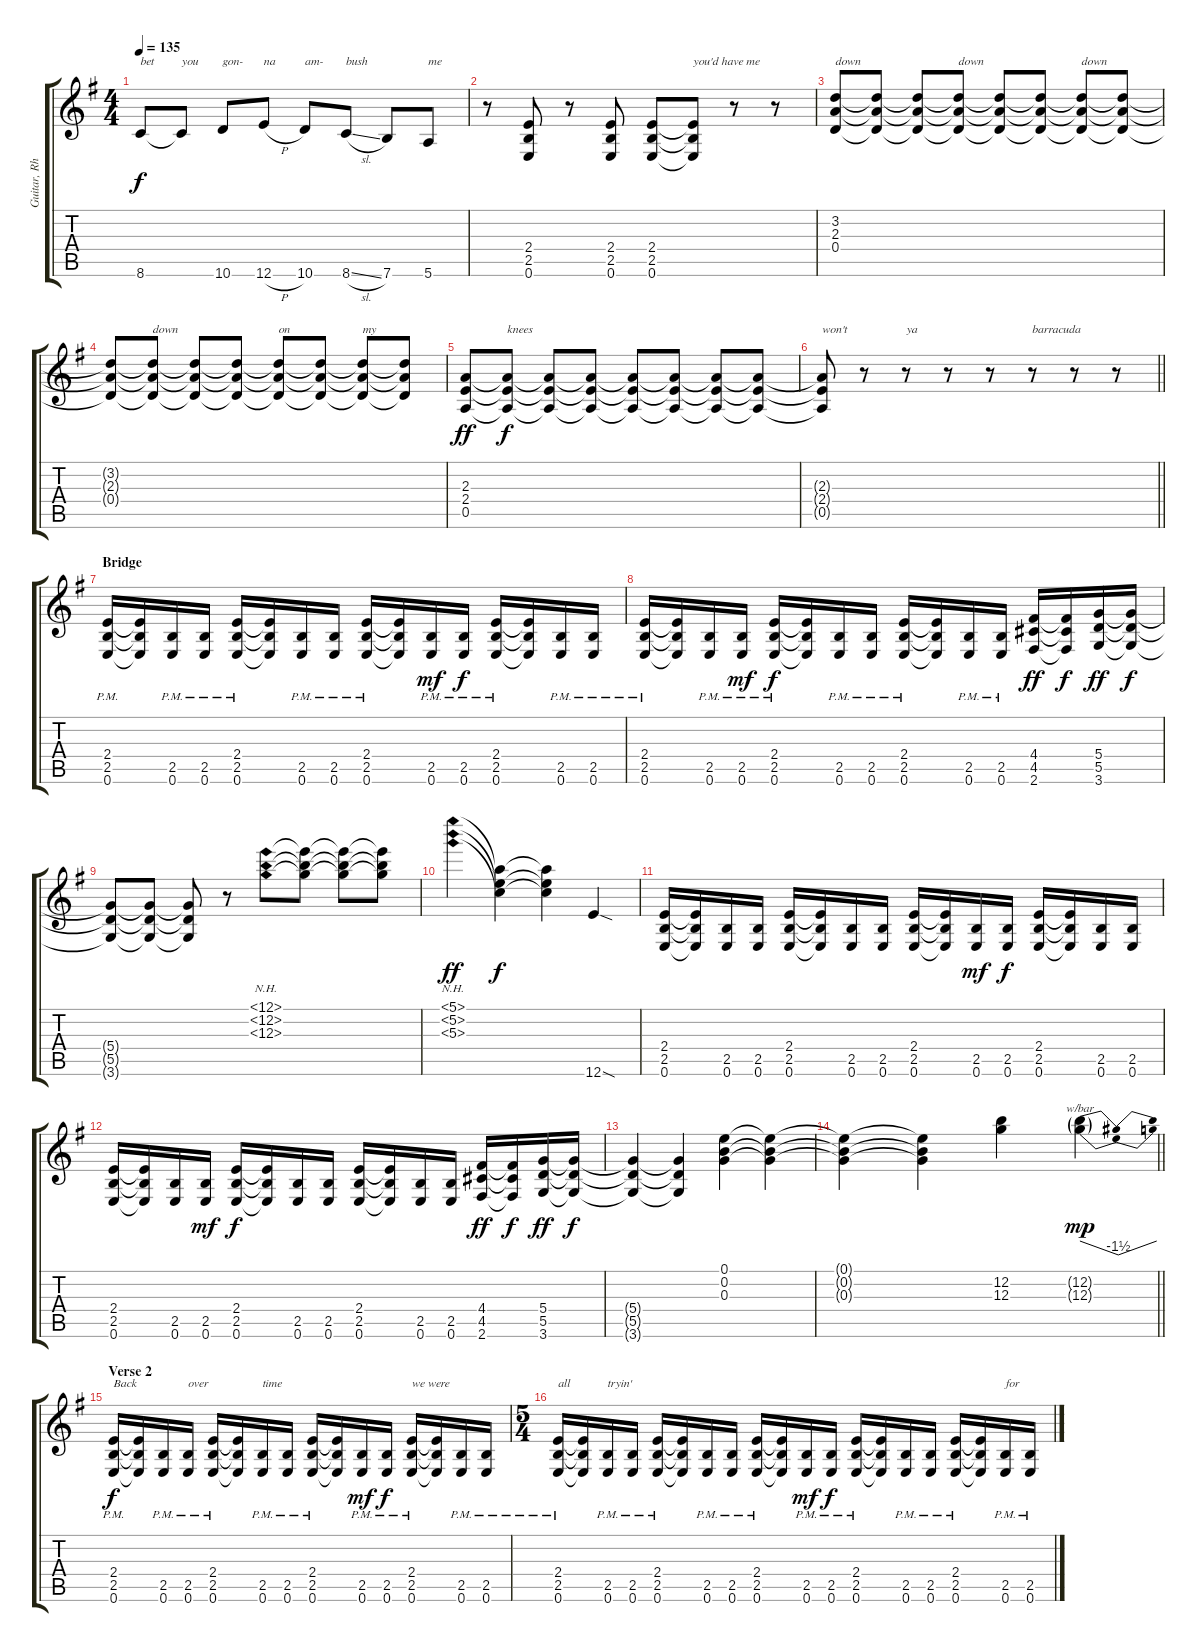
\track ("Guitar, Rhythm" "Guitar, Rh") {instrument overdrivenguitar}
\staff {score tabs}
\tuning (E4 B3 G3 D3 A2 E2) {hide}
\ts (4 4)
\tempo 135
\clef g2
\ks g
8.6.8{txt "bet" dy f} 8.6{t}.8{txt "you"} 10.6.8{txt "gon-"} 12.6{h}.8{txt "na"} 10.6.8{txt "am-"} 8.6{sl}.8{txt "bush"} 7.6.8 5.6.8{txt "me"} |
r.8 (2.4 2.5 0.6).8 r.8 (2.4 2.5 0.6).8 (2.4 2.5 0.6).8 (2.4{t} 2.5{t} 0.6{t}).8{txt "you'd have me"} r.8 r.8 |
(3.2 2.3 0.4).8{txt "down"} (3.2{t} 2.3{t} 0.4{t}).8 (3.2{t} 2.3{t} 0.4{t}).8 (3.2{t} 2.3{t} 0.4{t}).8{txt "down"} (3.2{t} 2.3{t} 0.4{t}).8 (3.2{t} 2.3{t} 0.4{t}).8 (3.2{t} 2.3{t} 0.4{t}).8{txt "down"} (3.2{t} 2.3{t} 0.4{t}).8 |
(3.2{t} 2.3{t} 0.4{t}).8 (3.2{t} 2.3{t} 0.4{t}).8{txt "down"} (3.2{t} 2.3{t} 0.4{t}).8 (3.2{t} 2.3{t} 0.4{t}).8 (3.2{t} 2.3{t} 0.4{t}).8{txt "on"} (3.2{t} 2.3{t} 0.4{t}).8 (3.2{t} 2.3{t} 0.4{t}).8{txt "my"} (3.2{t} 2.3{t} 0.4{t}).8 |
(2.3 2.4 0.5).8{dy ff} (2.3{t} 2.4{t} 0.5{t}).8{txt "knees" dy f} (2.3{t} 2.4{t} 0.5{t}).8 (2.3{t} 2.4{t} 0.5{t}).8 (2.3{t} 2.4{t} 0.5{t}).8 (2.3{t} 2.4{t} 0.5{t}).8 (2.3{t} 2.4{t} 0.5{t}).8 (2.3{t} 2.4{t} 0.5{t}).8 |
\barLineRight lightlight
(2.3{t} 2.4{t} 0.5{t}).8{txt "won't"} r.8 r.8{txt "ya"} r.8 r.8 r.8{txt "barracuda"} r.8 r.8 |
\section ("" "Bridge")
(2.4{pm} 2.5{pm} 0.6{pm}).16 (2.4{t} 2.5{t} 0.6{t}).16 (2.5{pm} 0.6{pm}).16 (2.5{pm} 0.6{pm}).16 (2.4{pm} 2.5{pm} 0.6{pm}).16 (2.4{t} 2.5{t} 0.6{t}).16 (2.5{pm} 0.6{pm}).16 (2.5{pm} 0.6{pm}).16 (2.4{pm} 2.5{pm} 0.6{pm}).16 (2.4{t} 2.5{t} 0.6{t}).16 (2.5{pm} 0.6{pm}).16{dy mf} (2.5{pm} 0.6{pm}).16{dy f} (2.4{pm} 2.5{pm} 0.6{pm}).16 (2.4{t} 2.5{t} 0.6{t}).16 (2.5{pm} 0.6{pm}).16 (2.5{pm} 0.6{pm}).16 |
(2.4{pm} 2.5{pm} 0.6{pm}).16 (2.4{t} 2.5{t} 0.6{t}).16 (2.5{pm} 0.6{pm}).16 (2.5{pm} 0.6{pm}).16{dy mf} (2.4{pm} 2.5{pm} 0.6{pm}).16{dy f} (2.4{t} 2.5{t} 0.6{t}).16 (2.5{pm} 0.6{pm}).16 (2.5{pm} 0.6{pm}).16 (2.4{pm} 2.5{pm} 0.6{pm}).16 (2.4{t} 2.5{t} 0.6{t}).16 (2.5{pm} 0.6{pm}).16 (2.5{pm} 0.6{pm}).16 (4.4 4.5 2.6).16{dy ff} (4.4{t} 4.5{t} 2.6{t}).16{dy f} (5.4 5.5 3.6).16{dy ff} (5.4{t} 5.5{t} 3.6{t}).16{dy f} |
(5.4{t} 5.5{t} 3.6{t}).8 (5.4{t} 5.5{t} 3.6{t}).8 (5.4{t} 5.5{t} 3.6{t}).8 r.8 (12.1{nh} 12.2{nh} 12.3{nh}).8 (12.1{t} 12.2{t} 12.3{t}).8 (12.1{t} 12.2{t} 12.3{t}).8 (12.1{t} 12.2{t} 12.3{t}).8 |
(5.1{nh} 5.2{nh} 5.3{nh}).4{dy ff} (5.1{t} 5.2{t} 5.3{t}).4{dy f} (5.1{t} 5.2{t} 5.3{t}).4 12.6{sod}.4 |
(2.4 2.5 0.6).16 (2.4{t} 2.5{t} 0.6{t}).16 (2.5 0.6).16 (2.5 0.6).16 (2.4 2.5 0.6).16 (2.4{t} 2.5{t} 0.6{t}).16 (2.5 0.6).16 (2.5 0.6).16 (2.4 2.5 0.6).16 (2.4{t} 2.5{t} 0.6{t}).16 (2.5 0.6).16{dy mf} (2.5 0.6).16{dy f} (2.4 2.5 0.6).16 (2.4{t} 2.5{t} 0.6{t}).16 (2.5 0.6).16 (2.5 0.6).16 |
(2.4 2.5 0.6).16 (2.4{t} 2.5{t} 0.6{t}).16 (2.5 0.6).16 (2.5 0.6).16{dy mf} (2.4 2.5 0.6).16{dy f} (2.4{t} 2.5{t} 0.6{t}).16 (2.5 0.6).16 (2.5 0.6).16 (2.4 2.5 0.6).16 (2.4{t} 2.5{t} 0.6{t}).16 (2.5 0.6).16 (2.5 0.6).16 (4.4 4.5 2.6).16{dy ff} (4.4{t} 4.5{t} 2.6{t}).16{dy f} (5.4 5.5 3.6).16{dy ff} (5.4{t} 5.5{t} 3.6{t}).16{dy f} |
(5.4{t} 5.5{t} 3.6{t}).4 (5.4{t} 5.5{t} 3.6{t}).4 (0.1 0.2 0.3).4 (0.1{t} 0.2{t} 0.3{t}).4 |
\barLineRight lightlight
(0.1{t} 0.2{t} 0.3{t}).4 (0.1{t} 0.2{t} 0.3{t}).4 (12.2 12.3).4 (12.2{g} 12.3{g}).4{tbe (dip default 0 0 30 -6 60 0) dy mp} |
\section ("" "Verse 2")
(2.4{pm} 2.5{pm} 0.6{pm}).16{txt "Back" dy f} (2.4{t} 2.5{t} 0.6{t}).16 (2.5{pm} 0.6{pm}).16 (2.5{pm} 0.6{pm}).16{txt "over"} (2.4{pm} 2.5{pm} 0.6{pm}).16 (2.4{t} 2.5{t} 0.6{t}).16 (2.5{pm} 0.6{pm}).16{txt "time"} (2.5{pm} 0.6{pm}).16 (2.4{pm} 2.5{pm} 0.6{pm}).16 (2.4{t} 2.5{t} 0.6{t}).16 (2.5{pm} 0.6{pm}).16{dy mf} (2.5{pm} 0.6{pm}).16{dy f} (2.4{pm} 2.5{pm} 0.6{pm}).16{txt "we were"} (2.4{t} 2.5{t} 0.6{t}).16 (2.5{pm} 0.6{pm}).16 (2.5{pm} 0.6{pm}).16 |
\ts (5 4)
(2.4{pm} 2.5{pm} 0.6{pm}).16{txt "all"} (2.4{t} 2.5{t} 0.6{t}).16 (2.5{pm} 0.6{pm}).16{txt "tryin'"} (2.5{pm} 0.6{pm}).16 (2.4{pm} 2.5{pm} 0.6{pm}).16 (2.4{t} 2.5{t} 0.6{t}).16 (2.5{pm} 0.6{pm}).16 (2.5{pm} 0.6{pm}).16 (2.4{pm} 2.5{pm} 0.6{pm}).16 (2.4{t} 2.5{t} 0.6{t}).16 (2.5{pm} 0.6{pm}).16{dy mf} (2.5{pm} 0.6{pm}).16{dy f} (2.4{pm} 2.5{pm} 0.6{pm}).16 (2.4{t} 2.5{t} 0.6{t}).16 (2.5{pm} 0.6{pm}).16 (2.5{pm} 0.6{pm}).16 (2.4{pm} 2.5{pm} 0.6{pm}).16 (2.4{t} 2.5{t} 0.6{t}).16 (2.5{pm} 0.6{pm}).16{txt "for"} (2.5{pm} 0.6{pm}).16
